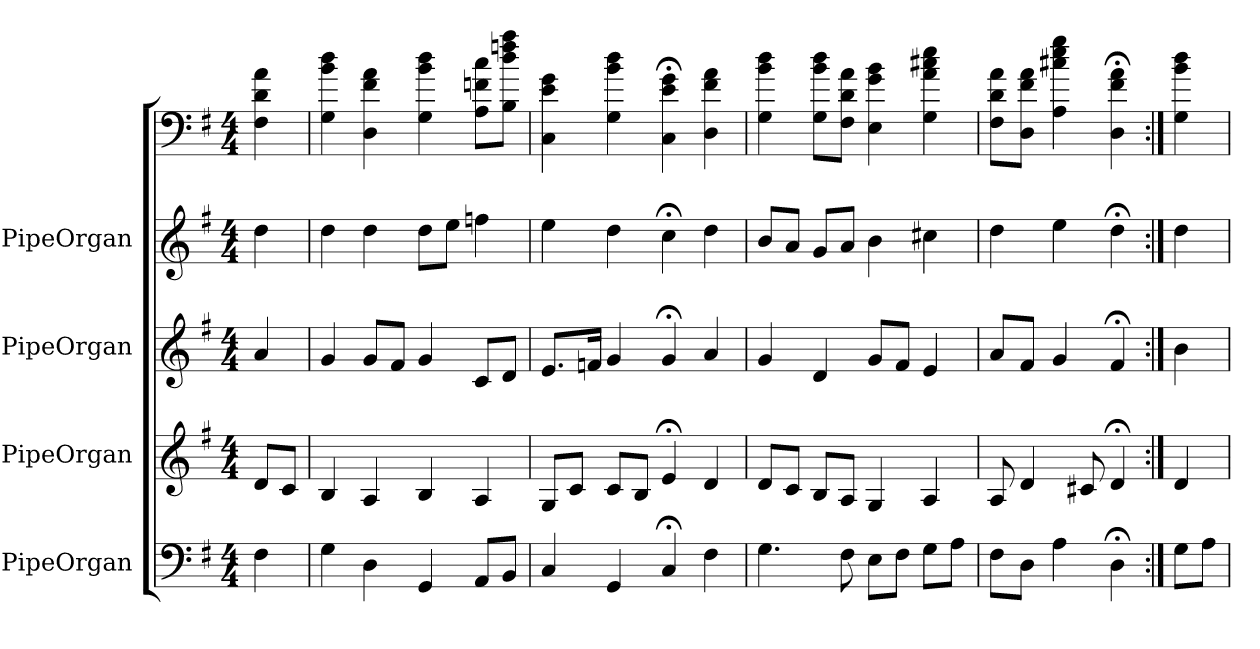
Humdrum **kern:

**kern	**kern	**kern	**kern	**kern
*part5	*part4	*part3	*part2	*part1
*staff5	*staff4	*staff3	*staff2	*staff1
*I"PipeOrgan	*I"PipeOrgan	*I"PipeOrgan	*I"PipeOrgan	*
*k[f#]	*k[f#]	*k[f#]	*k[f#]	*k[f#]
*G:	*G:	*G:	*G:	*G:
*M4/4	*M4/4	*M4/4	*M4/4	*M4/4
*MM60	*MM60	*MM60	*MM60	*MM60
=	=	=	=	=
4F#	8dL	4a	4dd	4F# 4d 4a
.	8cJ	.	.	.
=1	=1	=1	=1	=1
4G	4B	4g	4dd	4G 4b 4dd
4D	4A	8gL	4dd	4D 4f# 4a
.	.	8f#J	.	.
4GG	4B	4g	8ddL	4G 4b 4dd
.	.	.	8eeJ	.
8AAL	4A	8cL	4ffn	8A 8fn 8ccL
8BBJ	.	8dJ	.	8B 8dd 8ffn 8aaJ
=2	=2	=2	=2	=2
4C	8GL	8.eL	4ee	4C 4e 4g
.	8cJ	.	.	.
.	.	16fnJk	.	.
4GG	8cL	4g	4dd	4G 4b 4dd
.	8BJ	.	.	.
4C;<	4e;<	4g;<	4cc;<	4C;< 4e;< 4g;<
4F#	4d	4a	4dd	4D 4f# 4a
=3	=3	=3	=3	=3
4.G	8dL	4g	8bL	4G 4b 4dd
.	8cJ	.	8aJ	.
.	8BL	4d	8gL	8G 8b 8ddL
8F#	8AJ	.	8aJ	8F# 8d 8aJ
8EL	4G	8gL	4b	4E 4g 4b
8F#J	.	8f#J	.	.
8GL	4A	4e	4cc#X	4G 4a 4cc#X 4ee
8AJ	.	.	.	.
=4	=4	=4	=4	=4
8F#L	8A	8aL	4dd	8F# 8d 8aL
8DJ	4d	8f#J	.	8D 8f# 8aJ
4A	.	4g	4ee	4A 4cc#X 4ee 4gg
.	8c#X	.	.	.
4D;<	4d;<	4f#;<	4dd;<	4D;< 4f#;< 4a;<
=:|!	=:|!	=:|!	=:|!	=:|!
8GL	4d	4b	4dd	4G 4b 4dd
8AJ	.	.	.	.
=	=	=	=	=
*-	*-	*-	*-	*-
